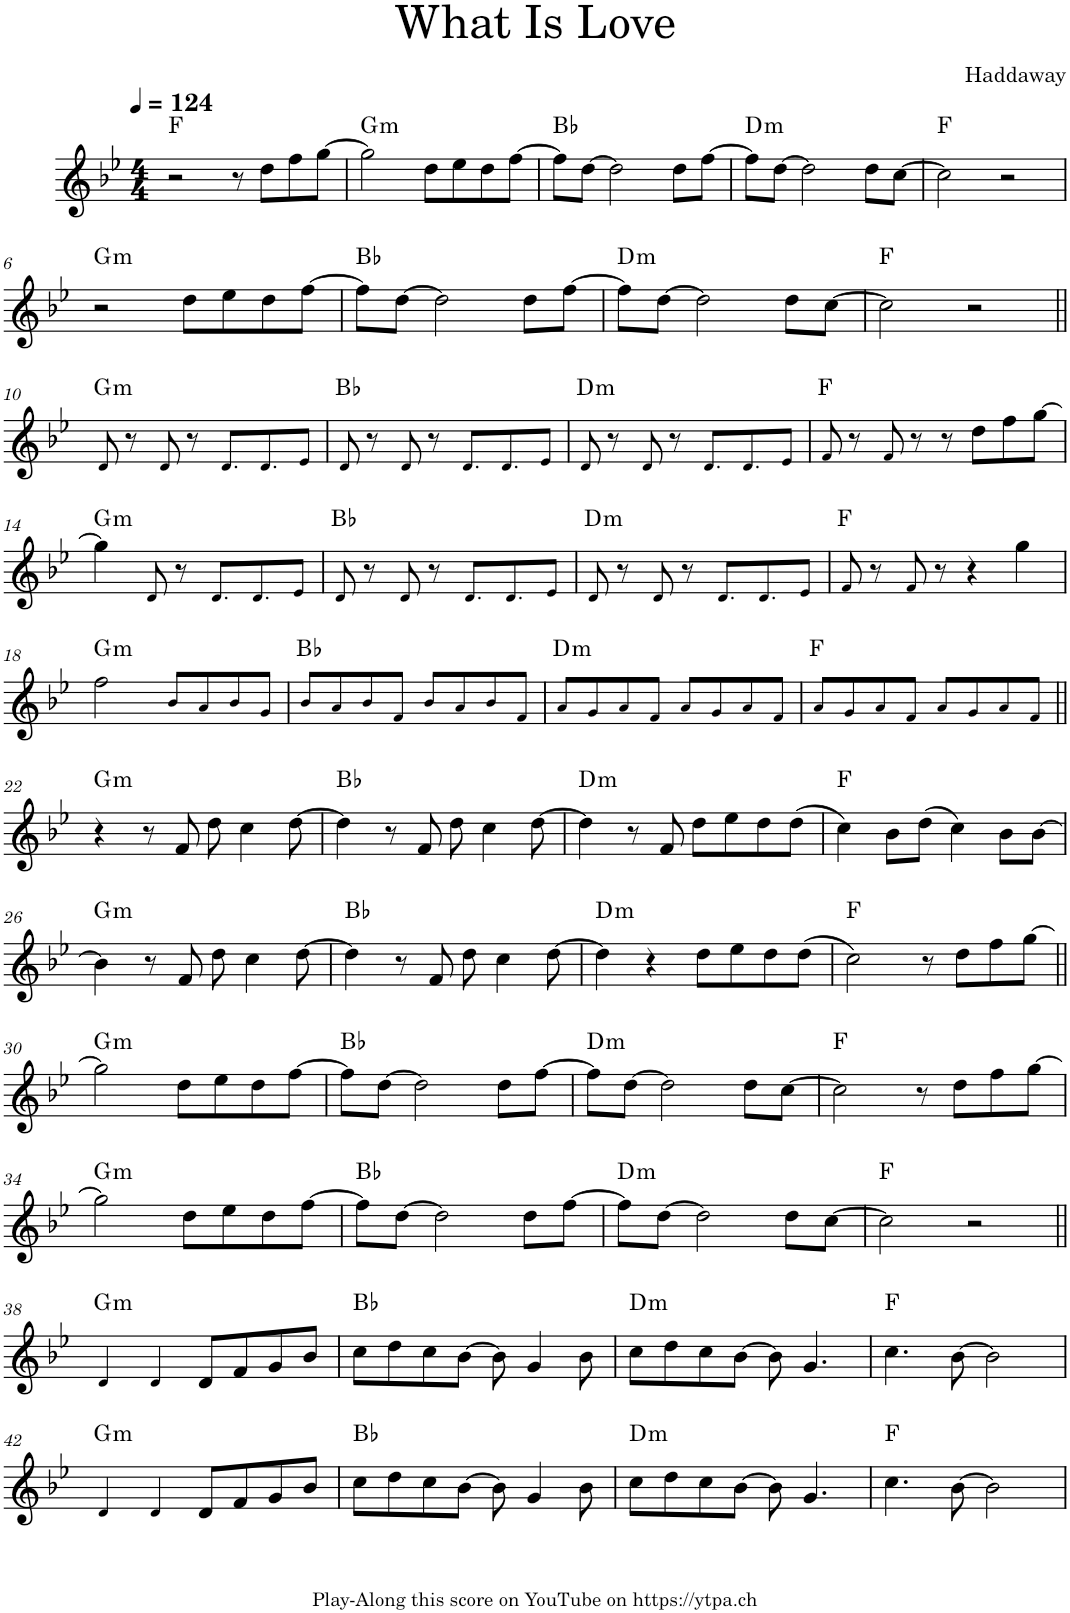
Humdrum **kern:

**kern	**harte
*part1	*part1
*staff1	*
*I"Piano	*
*I'Pno.	*
*clefG2	*
*k[b-e-]	*
*M4/4	*
*MM124	*
=1	=1
2r	F:maj
8r	.
8dd\L	.
8ff\	.
[8gg\J	.
=2	=2
!	!LO:H:kt=m
2gg\]	G:min
8dd\L	.
8ee-\	.
8dd\	.
[8ff\J	.
=3	=3
8ff\L]	Bb:maj
[8dd\J	.
2dd\]	.
8dd\L	.
[8ff\J	.
=4	=4
!	!LO:H:kt=m
8ff\L]	D:min
[8dd\J	.
2dd\]	.
8dd\L	.
[8cc\J	.
=5	=5
2cc\]	F:maj
2r	.
!!LO:LB:g=z
=6	=6
!	!LO:H:kt=m
2r	G:min
8dd\L	.
8ee-\	.
8dd\	.
[8ff\J	.
=7	=7
8ff\L]	Bb:maj
[8dd\J	.
2dd\]	.
8dd\L	.
[8ff\J	.
=8	=8
!	!LO:H:kt=m
8ff\L]	D:min
[8dd\J	.
2dd\]	.
8dd\L	.
[8cc\J	.
=9	=9
2cc\]	F:maj
2r	.
!!LO:LB:g=z
=10||	=10||
!	!LO:H:kt=m
8d!/	G:min
8r	.
8d!/	.
8r	.
8.d!/L	.
8.d!/	.
8e-!/J	.
=11	=11
8d!/	Bb:maj
8r	.
8d!/	.
8r	.
8.d!/L	.
8.d!/	.
8e-!/J	.
=12	=12
!	!LO:H:kt=m
8d!/	D:min
8r	.
8d!/	.
8r	.
8.d!/L	.
8.d!/	.
8e-!/J	.
=13	=13
8f!/	F:maj
8r	.
8f!/	.
8r	.
8r	.
8dd\L	.
8ff\	.
[8gg\J	.
!!LO:LB:g=z
=14	=14
!	!LO:H:kt=m
4gg\]	G:min
8d!/	.
8r	.
8.d!/L	.
8.d!/	.
8e-!/J	.
=15	=15
8d!/	Bb:maj
8r	.
8d!/	.
8r	.
8.d!/L	.
8.d!/	.
8e-!/J	.
=16	=16
!	!LO:H:kt=m
8d!/	D:min
8r	.
8d!/	.
8r	.
8.d!/L	.
8.d!/	.
8e-!/J	.
=17	=17
8f!/	F:maj
8r	.
8f!/	.
8r	.
4r	.
4gg\	.
!!LO:LB:g=z
=18	=18
!	!LO:H:kt=m
2ff\	G:min
8b-!/L	.
8a!/	.
8b-!/	.
8g!/J	.
=19	=19
8b-!/L	Bb:maj
8a!/	.
8b-!/	.
8f!/J	.
8b-!/L	.
8a!/	.
8b-!/	.
8f!/J	.
=20	=20
!	!LO:H:kt=m
8a!/L	D:min
8g!/	.
8a!/	.
8f!/J	.
8a!/L	.
8g!/	.
8a!/	.
8f!/J	.
=21	=21
8a!/L	F:maj
8g!/	.
8a!/	.
8f!/J	.
8a!/L	.
8g!/	.
8a!/	.
8f!/J	.
!!LO:LB:g=z
=22||	=22||
!	!LO:H:kt=m
4r	G:min
8r	.
8f/	.
8dd\	.
4cc\	.
[8dd\	.
=23	=23
4dd\]	Bb:maj
8r	.
8f/	.
8dd\	.
4cc\	.
[8dd\	.
=24	=24
!	!LO:H:kt=m
4dd\]	D:min
8r	.
8f/	.
8dd\L	.
8ee-\	.
8dd\	.
(8dd\J	.
=25	=25
4cc\)	F:maj
8b-\L	.
(8dd\J	.
4cc\)	.
8b-\L	.
[8b-\J	.
!!LO:LB:g=z
=26	=26
!	!LO:H:kt=m
4b-\]	G:min
8r	.
8f/	.
8dd\	.
4cc\	.
[8dd\	.
=27	=27
4dd\]	Bb:maj
8r	.
8f/	.
8dd\	.
4cc\	.
[8dd\	.
=28	=28
!	!LO:H:kt=m
4dd\]	D:min
4r	.
8dd\L	.
8ee-\	.
8dd\	.
(8dd\J	.
=29	=29
2cc\)	F:maj
8r	.
8dd\L	.
8ff\	.
[8gg\J	.
!!LO:LB:g=z
=30||	=30||
!	!LO:H:kt=m
2gg\]	G:min
8dd\L	.
8ee-\	.
8dd\	.
[8ff\J	.
=31	=31
8ff\L]	Bb:maj
[8dd\J	.
2dd\]	.
8dd\L	.
[8ff\J	.
=32	=32
!	!LO:H:kt=m
8ff\L]	D:min
[8dd\J	.
2dd\]	.
8dd\L	.
[8cc\J	.
=33	=33
2cc\]	F:maj
8r	.
8dd\L	.
8ff\	.
[8gg\J	.
!!LO:LB:g=z
=34	=34
!	!LO:H:kt=m
2gg\]	G:min
8dd\L	.
8ee-\	.
8dd\	.
[8ff\J	.
=35	=35
8ff\L]	Bb:maj
[8dd\J	.
2dd\]	.
8dd\L	.
[8ff\J	.
=36	=36
!	!LO:H:kt=m
8ff\L]	D:min
[8dd\J	.
2dd\]	.
8dd\L	.
[8cc\J	.
=37	=37
2cc\]	F:maj
2r	.
!!LO:LB:g=z
=38||	=38||
!	!LO:H:kt=m
4d!/	G:min
4d!/	.
8d/L	.
8f/	.
8g/	.
8b-/J	.
=39	=39
8cc\L	Bb:maj
8dd\	.
8cc\	.
[8b-\J	.
8b-\]	.
4g/	.
8b-\	.
=40	=40
!	!LO:H:kt=m
8cc\L	D:min
8dd\	.
8cc\	.
[8b-\J	.
8b-\]	.
4.g/	.
=41	=41
4.cc\	F:maj
[8b-\	.
2b-\]	.
!!LO:LB:g=z
=42	=42
!	!LO:H:kt=m
4d!/	G:min
4d!/	.
8d/L	.
8f/	.
8g/	.
8b-/J	.
=43	=43
8cc\L	Bb:maj
8dd\	.
8cc\	.
[8b-\J	.
8b-\]	.
4g/	.
8b-\	.
=44	=44
!	!LO:H:kt=m
8cc\L	D:min
8dd\	.
8cc\	.
[8b-\J	.
8b-\]	.
4.g/	.
=45	=45
4.cc\	F:maj
[8b-\	.
2b-\]	.
=	=
*-	*-
